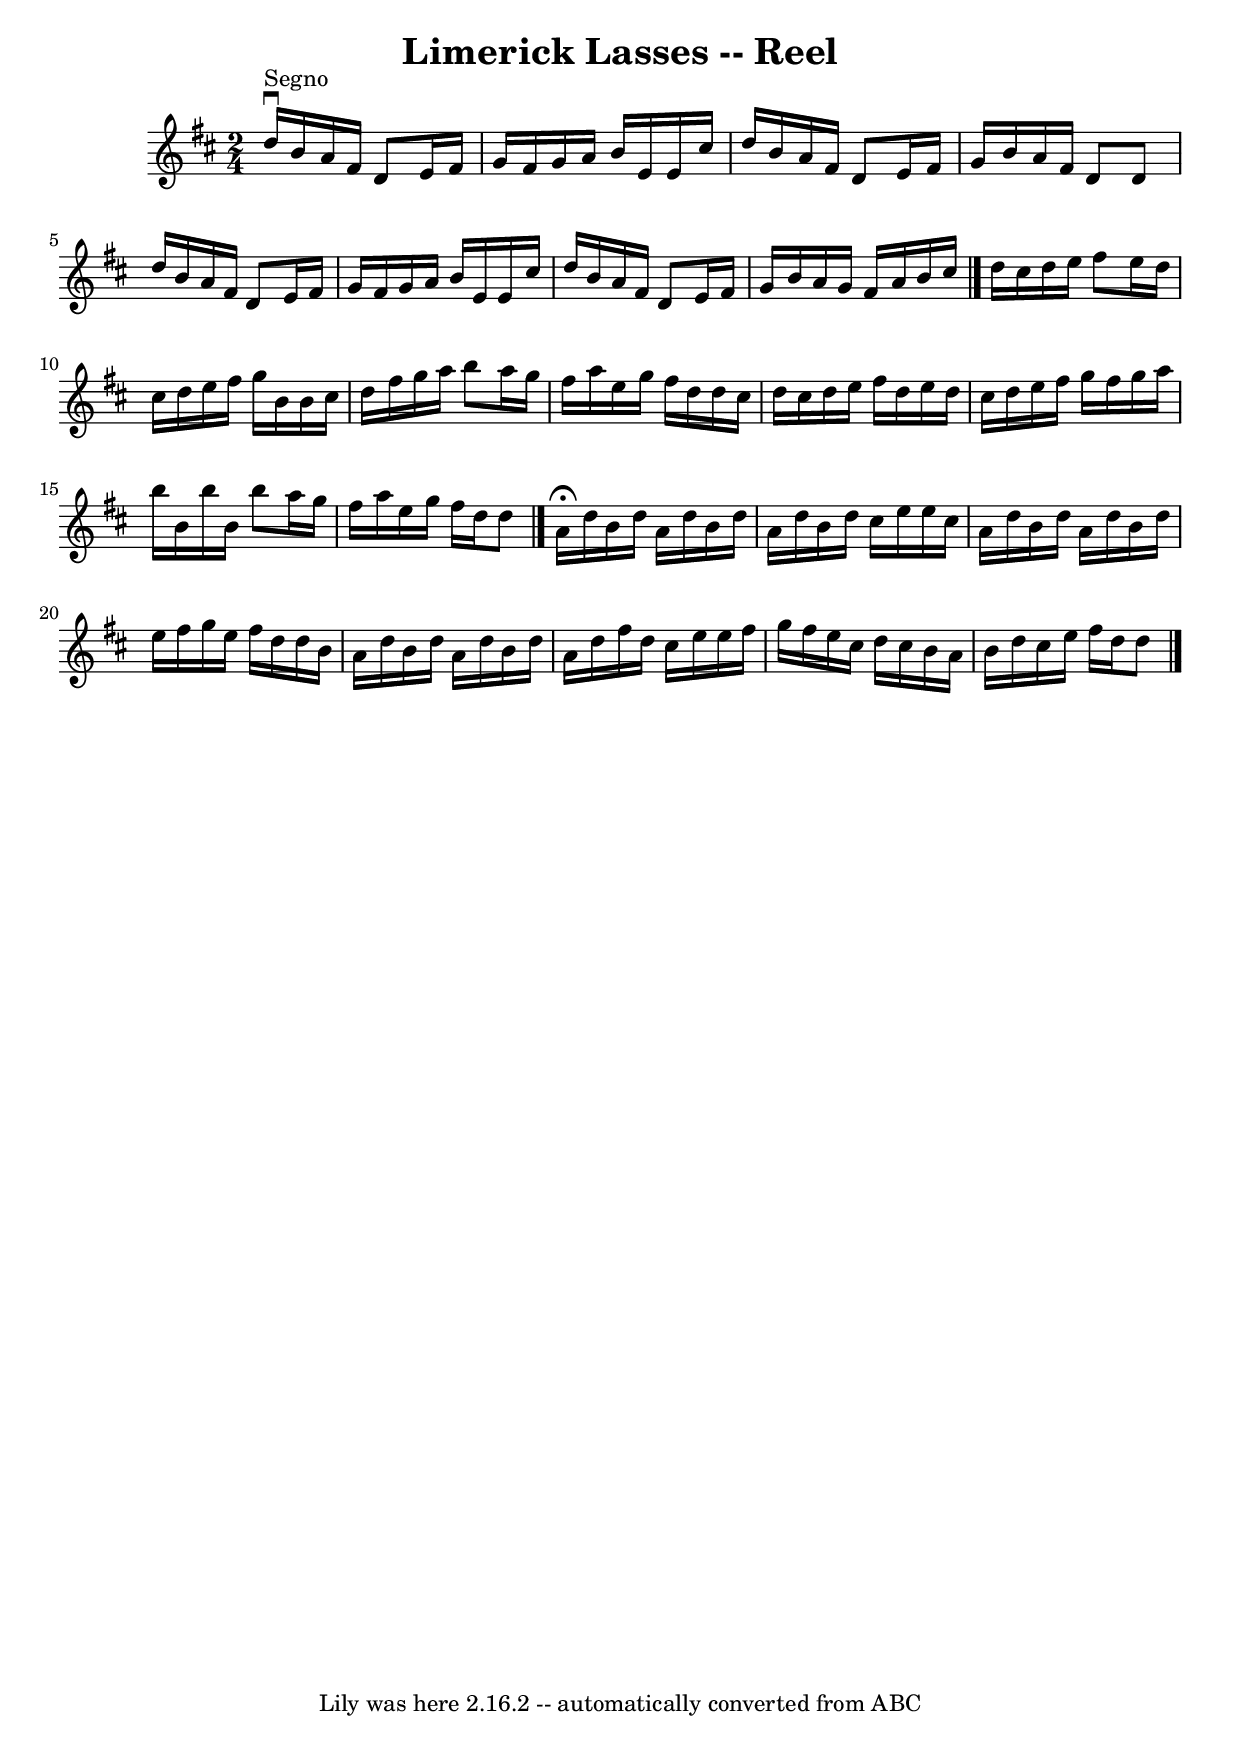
\version "2.16.2"
\include "Mammoth.ily"
\header {
  %% book = "Ryan's Mammoth Collection"
  crossRefNumber = "1"
  footnotes = ""
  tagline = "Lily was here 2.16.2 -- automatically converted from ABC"
  title = "Limerick Lasses -- Reel"

}
voicedefault =  {


  \time 2/4 
  \key d \major
   \bar "|." d''16^"Segno"^\downbow b'16 a'16    
  fis'16 d'8 e'16 fis'16  |
  g'16 fis'16 g'16 a'16    
  b'16 e'16 e'16 cis''16  |
  d''16 b'16 a'16 fis'16    
  d'8 e'16 fis'16  |
  g'16 b'16 a'16 fis'16 d'8 d'8  
  |
  d''16 b'16 a'16 fis'16 d'8 e'16 fis'16  |
  
  g'16 fis'16 g'16 a'16 b'16 e'16 e'16 cis''16  |
  
  d''16 b'16 a'16 fis'16 d'8 e'16 fis'16  |
  g'16    
  b'16 a'16 g'16 fis'16 a'16 b'16 cis''16  \bar "|." d''16  
  cis''16 d''16 e''16 fis''8 e''16 d''16  |
  cis''16    
  d''16 e''16 fis''16 g''16 b'16 b'16 cis''16  |
  d''16 
  fis''16 g''16 a''16 b''8 a''16 g''16  |
  fis''16    
  a''16 e''16 g''16 fis''16 d''16 d''16 cis''16  |
  
  d''16 cis''16 d''16 e''16 fis''16 d''16 e''16 d''16  
  |
  cis''16 d''16 e''16 fis''16 g''16 fis''16 g''16    
  a''16  |
  b''16 b'16 b''16 b'16 b''8 a''16 g''16  
  |
  fis''16 a''16 e''16 g''16 fis''16 d''16 d''8    
  \bar "|." a'16^\fermata d''16 b'16 d''16 a'16 d''16 b'16  
  d''16  |
  a'16 d''16 b'16 d''16 cis''16 e''16 e''16 
  cis''16  |
  a'16 d''16 b'16 d''16 a'16 d''16 b'16  
  d''16  |
  e''16 fis''16 g''16 e''16 fis''16 d''16    
  d''16 b'16  |
  a'16 d''16 b'16 d''16 a'16 d''16    
  b'16 d''16  |
  a'16 d''16 fis''16 d''16 cis''16 e''16 
  e''16 fis''16  |
  g''16 fis''16 e''16 cis''16 d''16   
  cis''16 b'16 a'16  |
  b'16 d''16 cis''16 e''16    
  fis''16 d''16 d''8    \bar "|."   

}

\score{
  <<

    \context Staff="default"
    {
      \voicedefault 
      
    }

  >>
  \layout {
    
  }
  \midi {
  }

}
